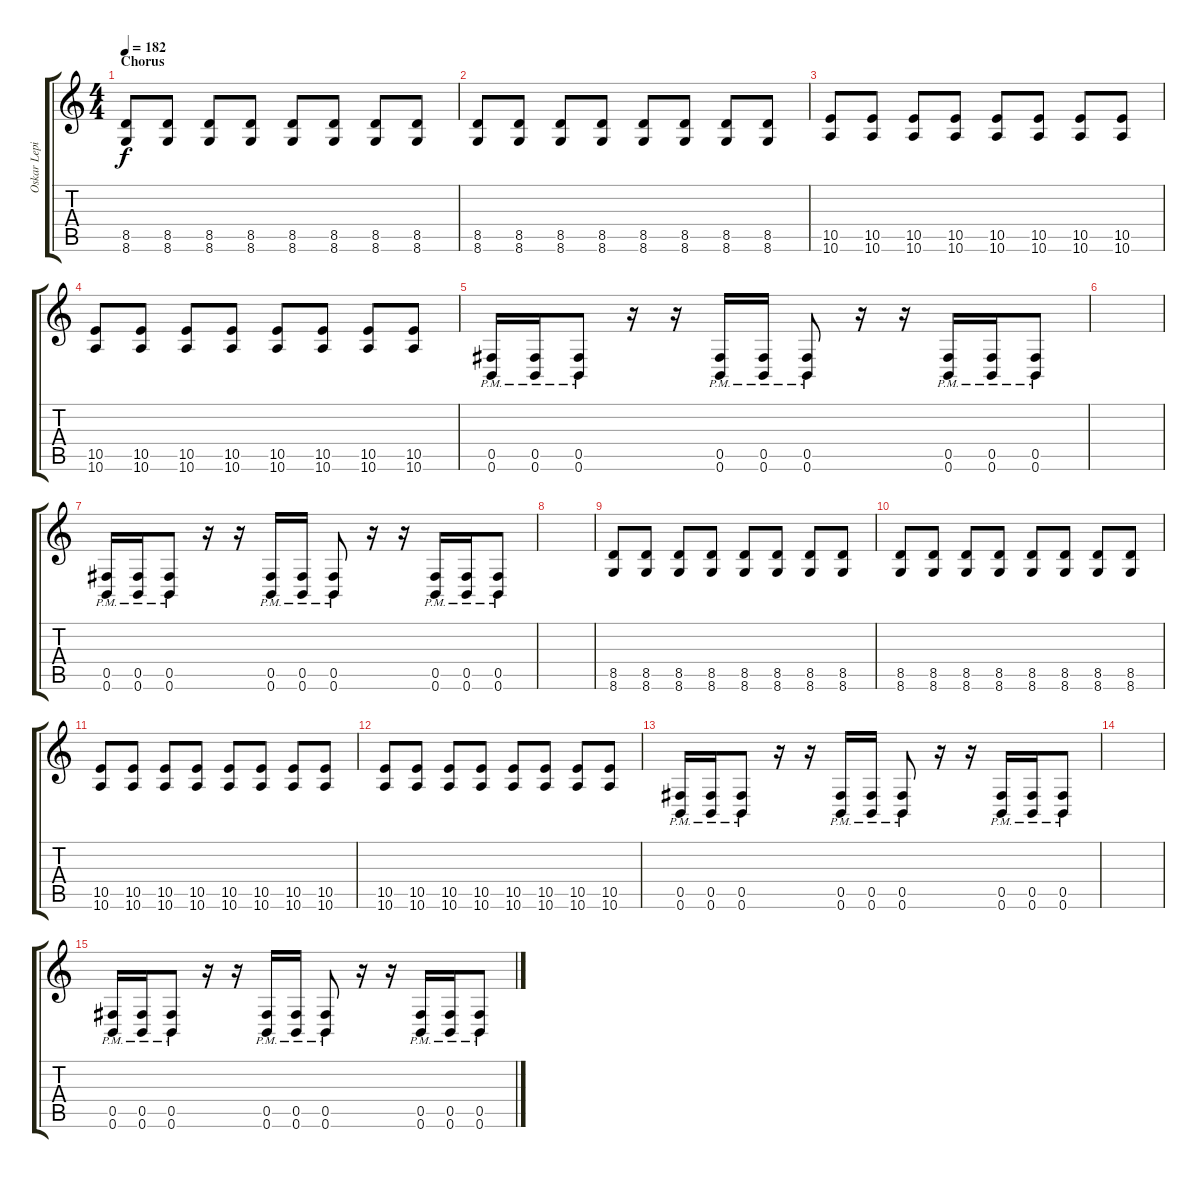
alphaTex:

\track ("Oskar Lepik" "Oskar Lepi") {instrument overdrivenguitar}
\staff {score tabs}
\tuning (Db4 Ab3 E3 B2 Gb2 B1) {hide}
\ts (4 4)
\section ("" "Chorus")
\tempo 182
\clef g2
\ks c
(8.5 8.6).8{dy f} (8.5 8.6).8 (8.5 8.6).8 (8.5 8.6).8 (8.5 8.6).8 (8.5 8.6).8 (8.5 8.6).8 (8.5 8.6).8 |
(8.5 8.6).8 (8.5 8.6).8 (8.5 8.6).8 (8.5 8.6).8 (8.5 8.6).8 (8.5 8.6).8 (8.5 8.6).8 (8.5 8.6).8 |
(10.5 10.6).8 (10.5 10.6).8 (10.5 10.6).8 (10.5 10.6).8 (10.5 10.6).8 (10.5 10.6).8 (10.5 10.6).8 (10.5 10.6).8 |
(10.5 10.6).8 (10.5 10.6).8 (10.5 10.6).8 (10.5 10.6).8 (10.5 10.6).8 (10.5 10.6).8 (10.5 10.6).8 (10.5 10.6).8 |
(0.5{pm} 0.6{pm}).16 (0.5{pm} 0.6{pm}).16 (0.5{pm} 0.6{pm}).8 r.16 r.16 (0.5{pm} 0.6{pm}).16 (0.5{pm} 0.6{pm}).16 (0.5{pm} 0.6{pm}).8 r.16 r.16 (0.5{pm} 0.6{pm}).16 (0.5{pm} 0.6{pm}).16 (0.5{pm} 0.6{pm}).8 |
|
(0.5{pm} 0.6{pm}).16 (0.5{pm} 0.6{pm}).16 (0.5{pm} 0.6{pm}).8 r.16 r.16 (0.5{pm} 0.6{pm}).16 (0.5{pm} 0.6{pm}).16 (0.5{pm} 0.6{pm}).8 r.16 r.16 (0.5{pm} 0.6{pm}).16 (0.5{pm} 0.6{pm}).16 (0.5{pm} 0.6{pm}).8 |
|
(8.5 8.6).8 (8.5 8.6).8 (8.5 8.6).8 (8.5 8.6).8 (8.5 8.6).8 (8.5 8.6).8 (8.5 8.6).8 (8.5 8.6).8 |
(8.5 8.6).8 (8.5 8.6).8 (8.5 8.6).8 (8.5 8.6).8 (8.5 8.6).8 (8.5 8.6).8 (8.5 8.6).8 (8.5 8.6).8 |
(10.5 10.6).8 (10.5 10.6).8 (10.5 10.6).8 (10.5 10.6).8 (10.5 10.6).8 (10.5 10.6).8 (10.5 10.6).8 (10.5 10.6).8 |
(10.5 10.6).8 (10.5 10.6).8 (10.5 10.6).8 (10.5 10.6).8 (10.5 10.6).8 (10.5 10.6).8 (10.5 10.6).8 (10.5 10.6).8 |
(0.5{pm} 0.6{pm}).16 (0.5{pm} 0.6{pm}).16 (0.5{pm} 0.6{pm}).8 r.16 r.16 (0.5{pm} 0.6{pm}).16 (0.5{pm} 0.6{pm}).16 (0.5{pm} 0.6{pm}).8 r.16 r.16 (0.5{pm} 0.6{pm}).16 (0.5{pm} 0.6{pm}).16 (0.5{pm} 0.6{pm}).8 |
|
(0.5{pm} 0.6{pm}).16 (0.5{pm} 0.6{pm}).16 (0.5{pm} 0.6{pm}).8 r.16 r.16 (0.5{pm} 0.6{pm}).16 (0.5{pm} 0.6{pm}).16 (0.5{pm} 0.6{pm}).8 r.16 r.16 (0.5{pm} 0.6{pm}).16 (0.5{pm} 0.6{pm}).16 (0.5{pm} 0.6{pm}).8
